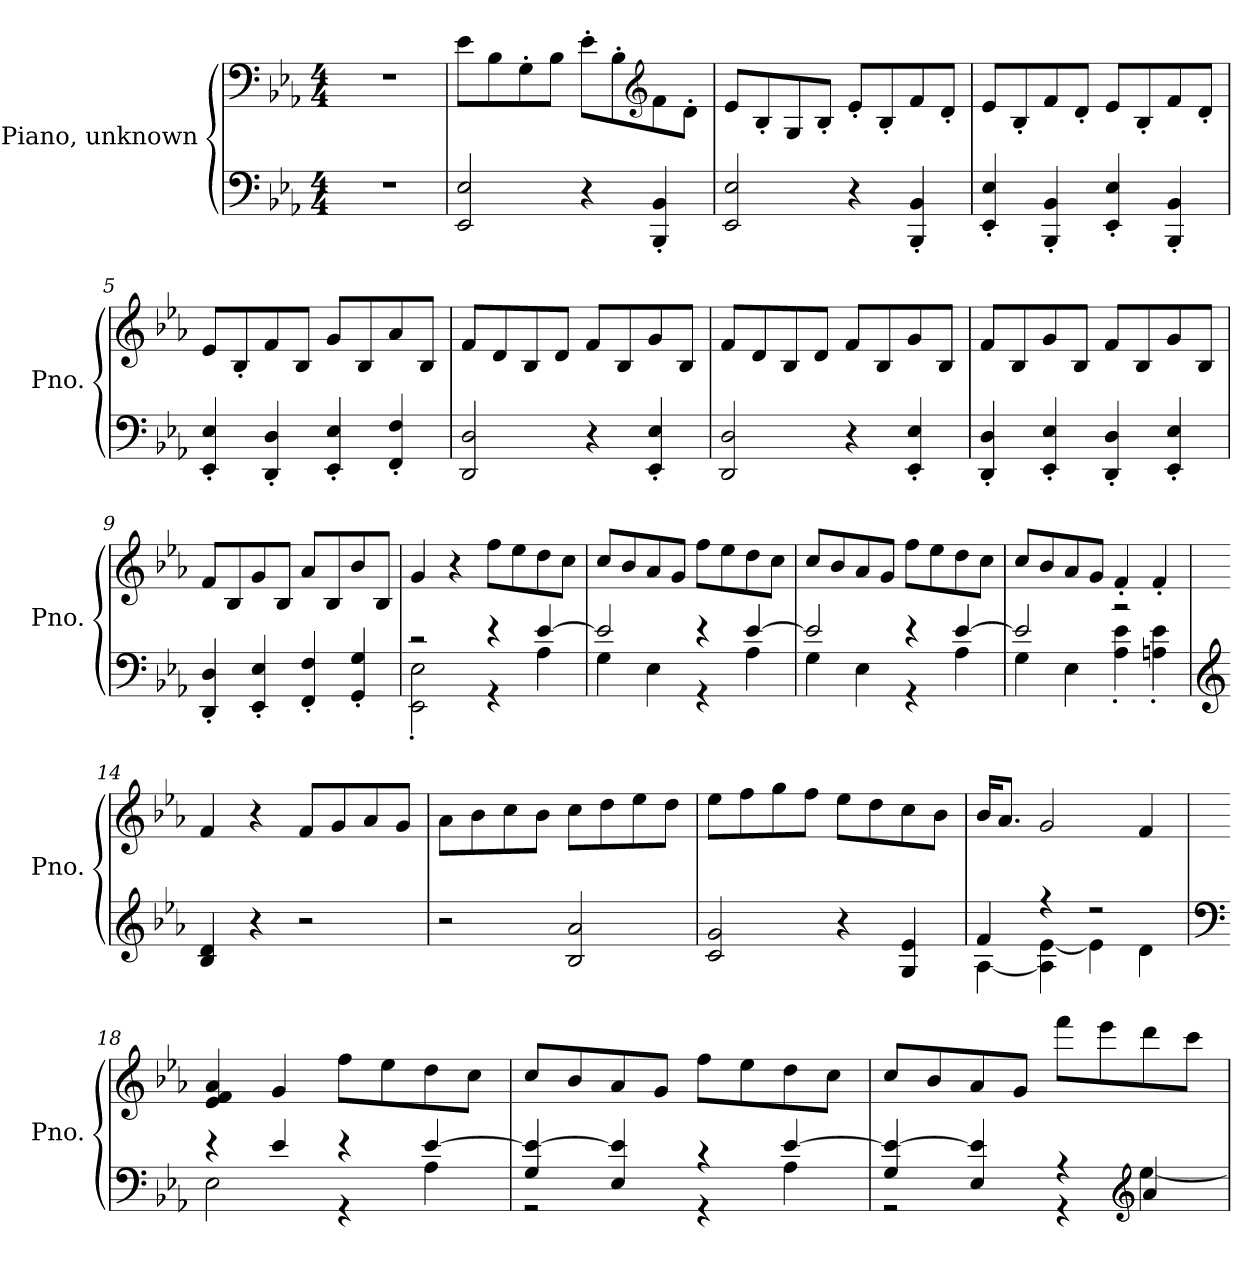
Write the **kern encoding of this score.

**kern	**kern
*part1	*part1
*staff2	*staff1
*I"Piano, unknown	*
*I'Pno.	*
*clefF4	*clefF4
*k[b-e-a-]	*k[b-e-a-]
*M4/4	*M4/4
*MM120	*MM120
=1	=1
1r	1r
=2	=2
2EE-/ 2E-/	8e-\L
.	8B-\
.	8G'\
.	8B-\J
4r	8e-'\L
.	8B-'\
*	*clefG2
4BBB-/' 4BB-/'	8f\
.	8d'\J
=3	=3
2EE-/ 2E-/	8e-/L
.	8B-'/
.	8G/
.	8B-'/J
4r	8e-'/L
.	8B-'/
4BBB-/' 4BB-/'	8f/
.	8d'/J
=4	=4
4EE-/' 4E-/'	8e-/L
.	8B-'/
4BBB-/' 4BB-/'	8f/
.	8d'/J
4EE-/' 4E-/'	8e-/L
.	8B-'/
4BBB-/' 4BB-/'	8f/
.	8d'/J
=5	=5
4EE-/' 4E-/'	8e-/L
.	8B-'/
4DD/' 4D/'	8f/
.	8B-/J
4EE-/' 4E-/'	8g/L
.	8B-/
4FF/' 4F/'	8a-/
.	8B-/J
!!LO:LB:g=z
=6	=6
2DD/ 2D/	8f/L
.	8d/
.	8B-/
.	8d/J
4r	8f/L
.	8B-/
4EE-/' 4E-/'	8g/
.	8B-/J
=7	=7
2DD/ 2D/	8f/L
.	8d/
.	8B-/
.	8d/J
4r	8f/L
.	8B-/
4EE-/' 4E-/'	8g/
.	8B-/J
=8	=8
4DD/' 4D/'	8f/L
.	8B-/
4EE-/' 4E-/'	8g/
.	8B-/J
4DD/' 4D/'	8f/L
.	8B-/
4EE-/' 4E-/'	8g/
.	8B-/J
=9	=9
4DD/' 4D/'	8f/L
.	8B-/
4EE-/' 4E-/'	8g/
.	8B-/J
4FF/' 4F/'	8a-/L
.	8B-/
4GG/' 4G/'	8b-/
.	8B-/J
=10	=10
*^	*
2r	2EE-\' 2E-\'	4g/
.	.	4r
4r	4r	8ff\L
.	.	8ee-\
[4e-/	4A-\	8dd\
.	.	8cc\J
!!LO:LB:g=z
=11	=11	=11
2e-/]	4G\	8cc/L
.	.	8b-/
.	4E-\	8a-/
.	.	8g/J
4r	4r	8ff\L
.	.	8ee-\
[4e-/	4A-\	8dd\
.	.	8cc\J
=12	=12	=12
2e-/]	4G\	8cc/L
.	.	8b-/
.	4E-\	8a-/
.	.	8g/J
4r	4r	8ff\L
.	.	8ee-\
[4e-/	4A-\	8dd\
.	.	8cc\J
=13	=13	=13
2e-/]	4G\	8cc/L
.	.	8b-/
.	4E-\	8a-/
.	.	8g/J
2r	4A-\' 4e-\'	4f'/
.	4An\' 4e-\'	4f'/
*v	*v	*
=14	=14
*clefG2	*
4B-/ 4d/	4f/
4r	4r
2r	8f/L
.	8g/
.	8a-/
.	8g/J
=15	=15
2r	8a-\L
.	8b-\
.	8cc\
.	8b-\J
2B-/ 2a-/	8cc\L
.	8dd\
.	8ee-\
.	8dd\J
!!LO:LB:g=z
=16	=16
2c/ 2g/	8ee-\L
.	8ff\
.	8gg\
.	8ff\J
4r	8ee-\L
.	8dd\
4G/ 4e-/	8cc\
.	8b-\J
=17	=17
*^	*
4f/	[4A-\	16b-/KL
.	.	8.a-/J
4r	4A-\] [4e-\	2g/
2r	4e-\]	.
.	4d\	4f/
=18	=18	=18
*clefF4	*	*
4r	2E-\	4e-/ 4f/ 4a-/
4e-/	.	4g/
4r	4r	8ff\L
.	.	8ee-\
[4e-/	4A-\	8dd\
.	.	8cc\J
=19	=19	=19
4G/ 4e-/_	2r	8cc/L
.	.	8b-/
4E-/ 4e-/]	.	8a-/
.	.	8g/J
4r	4r	8ff\L
.	.	8ee-\
[4e-/	4A-\	8dd\
.	.	8cc\J
=20	=20	=20
4G/ 4e-/_	2r	8cc/L
.	.	8b-/
4E-/ 4e-/]	.	8a-/
.	.	8g/J
4r	4r	8fff\L
.	.	8eee-\
*clefG2	*	*
4a-/	[4ee-\	8ddd\
.	.	8ccc\J
*v	*v	*
=	=
*-	*-
